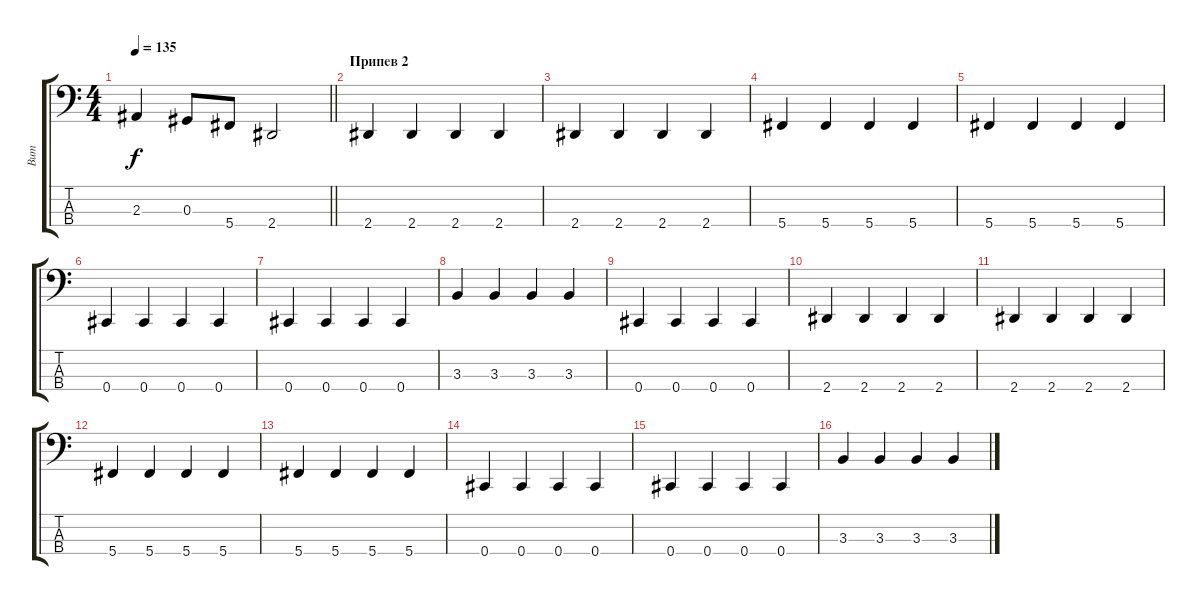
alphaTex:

\track ("Вит" "Вит") {instrument electricbasspick}
\staff {score tabs}
\tuning (Gb2 Db2 Ab1 Db1) {hide}
\ts (4 4)
\tempo 135
\clef f4
\barLineRight lightlight
\ks c
2.3.4{dy f} 0.3.8 5.4.8 2.4.2 |
\section ("" "Припев 2")
2.4.4 2.4.4 2.4.4 2.4.4 |
2.4.4 2.4.4 2.4.4 2.4.4 |
5.4.4 5.4.4 5.4.4 5.4.4 |
5.4.4 5.4.4 5.4.4 5.4.4 |
0.4.4 0.4.4 0.4.4 0.4.4 |
0.4.4 0.4.4 0.4.4 0.4.4 |
3.3.4 3.3.4 3.3.4 3.3.4 |
0.4.4 0.4.4 0.4.4 0.4.4 |
2.4.4 2.4.4 2.4.4 2.4.4 |
2.4.4 2.4.4 2.4.4 2.4.4 |
5.4.4 5.4.4 5.4.4 5.4.4 |
5.4.4 5.4.4 5.4.4 5.4.4 |
0.4.4 0.4.4 0.4.4 0.4.4 |
0.4.4 0.4.4 0.4.4 0.4.4 |
3.3.4 3.3.4 3.3.4 3.3.4
